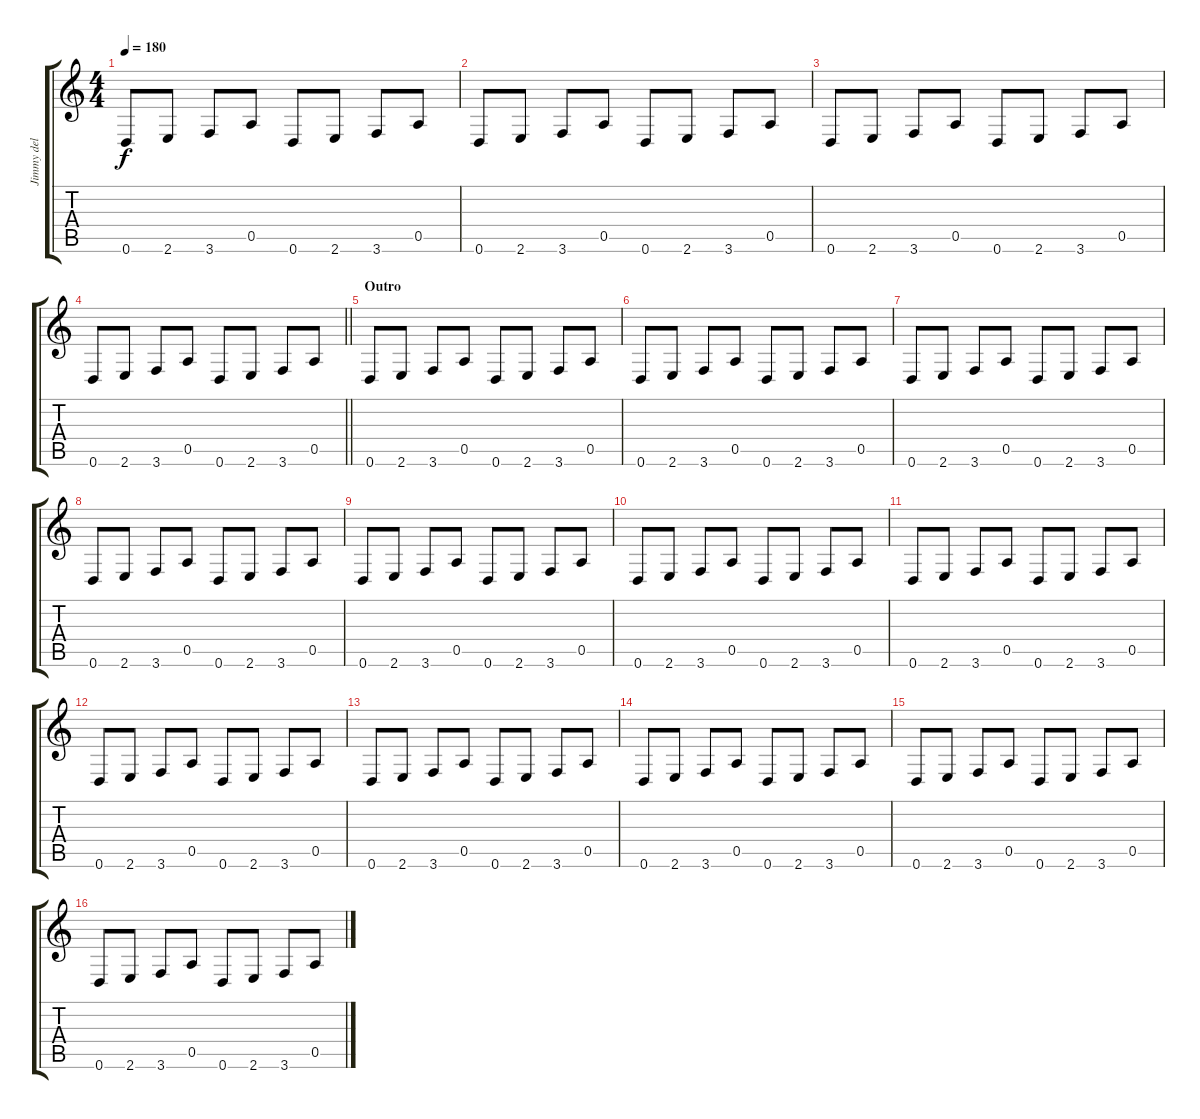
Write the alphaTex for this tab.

\track ("Jimmy del Rivo / Guitar 2" "Jimmy del ") {instrument distortionguitar}
\staff {score tabs}
\tuning (D4 A3 Gb3 D3 A2 D2) {hide}
\ts (4 4)
\tempo 180
\clef g2
\ks c
0.6.8{dy f} 2.6.8 3.6.8 0.5.8 0.6.8 2.6.8 3.6.8 0.5.8 |
0.6.8 2.6.8 3.6.8 0.5.8 0.6.8 2.6.8 3.6.8 0.5.8 |
0.6.8 2.6.8 3.6.8 0.5.8 0.6.8 2.6.8 3.6.8 0.5.8 |
\barLineRight lightlight
0.6.8 2.6.8 3.6.8 0.5.8 0.6.8 2.6.8 3.6.8 0.5.8 |
\section ("" "Outro")
0.6.8 2.6.8 3.6.8 0.5.8 0.6.8 2.6.8 3.6.8 0.5.8 |
0.6.8 2.6.8 3.6.8 0.5.8 0.6.8 2.6.8 3.6.8 0.5.8 |
0.6.8 2.6.8 3.6.8 0.5.8 0.6.8 2.6.8 3.6.8 0.5.8 |
0.6.8 2.6.8 3.6.8 0.5.8 0.6.8 2.6.8 3.6.8 0.5.8 |
0.6.8 2.6.8 3.6.8 0.5.8 0.6.8 2.6.8 3.6.8 0.5.8 |
0.6.8 2.6.8 3.6.8 0.5.8 0.6.8 2.6.8 3.6.8 0.5.8 |
0.6.8 2.6.8 3.6.8 0.5.8 0.6.8 2.6.8 3.6.8 0.5.8 |
0.6.8 2.6.8 3.6.8 0.5.8 0.6.8 2.6.8 3.6.8 0.5.8 |
0.6.8 2.6.8 3.6.8 0.5.8 0.6.8 2.6.8 3.6.8 0.5.8 |
0.6.8 2.6.8 3.6.8 0.5.8 0.6.8 2.6.8 3.6.8 0.5.8 |
0.6.8 2.6.8 3.6.8 0.5.8 0.6.8 2.6.8 3.6.8 0.5.8 |
0.6.8 2.6.8 3.6.8 0.5.8 0.6.8 2.6.8 3.6.8 0.5.8
